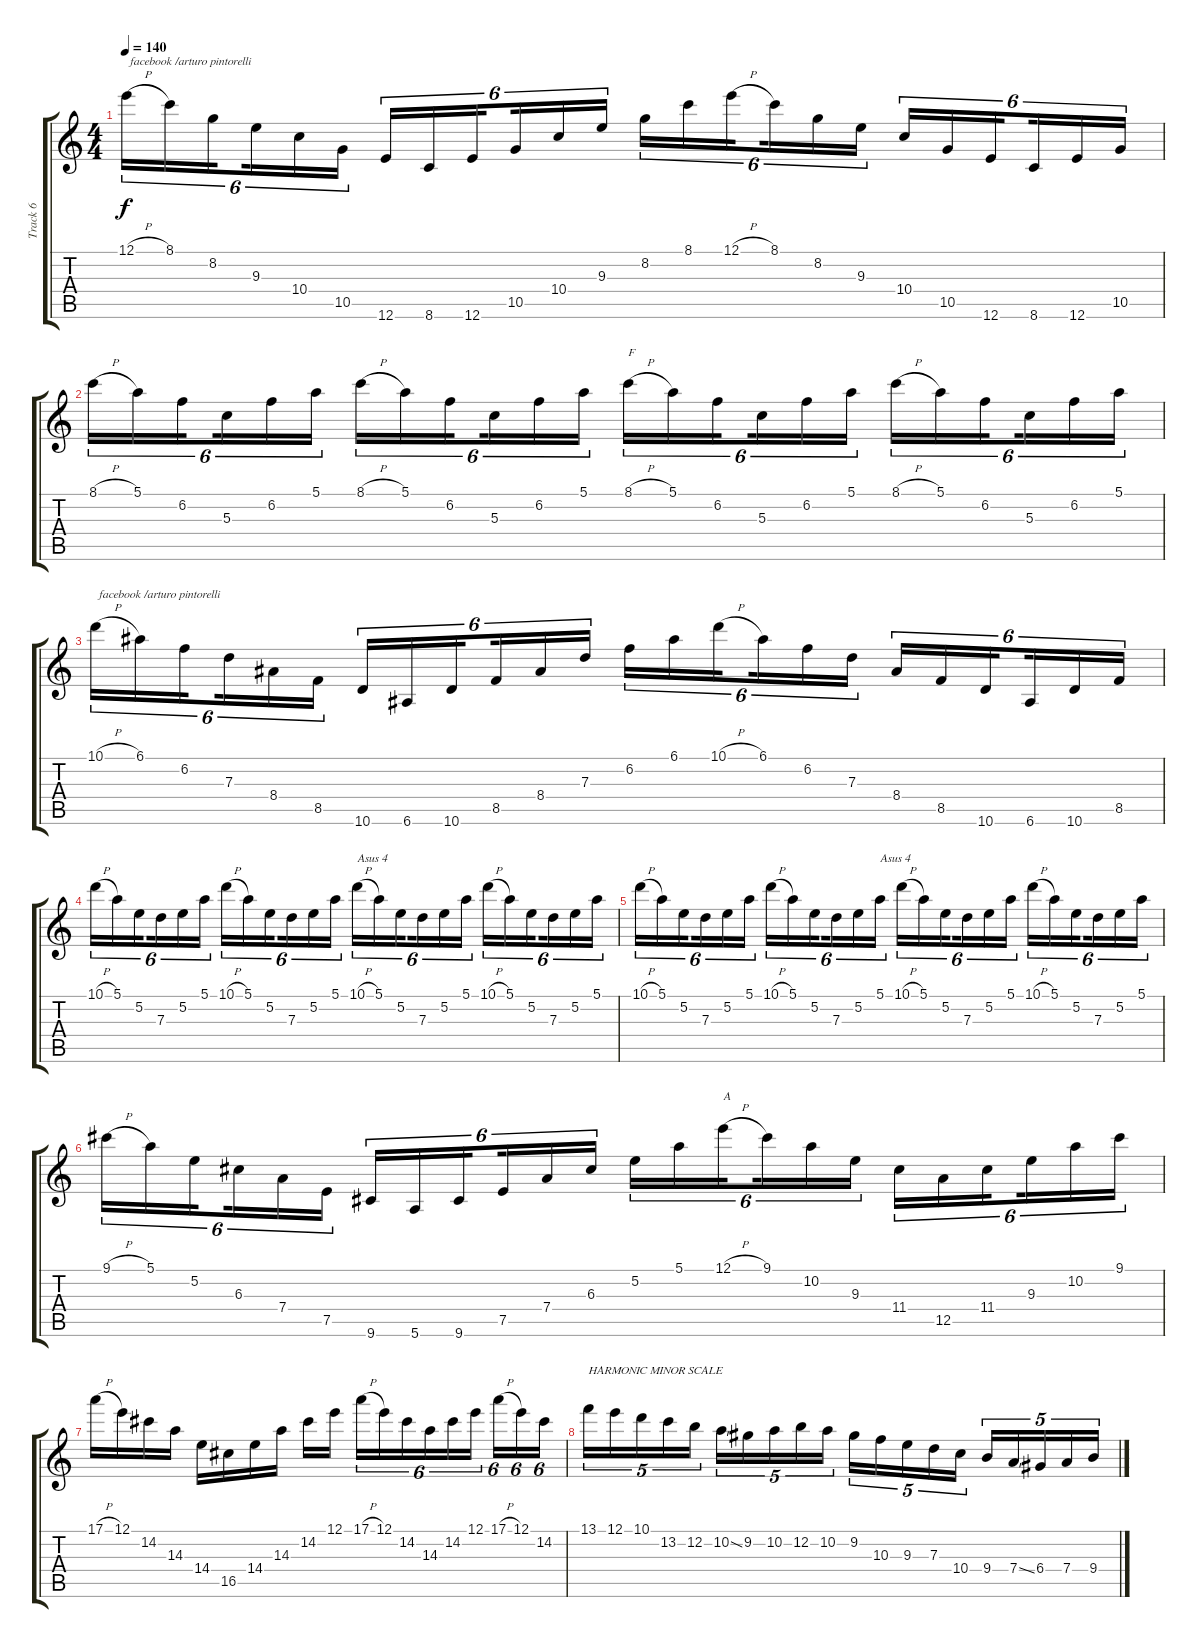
\track ("Track 6" "Track 6") {instrument distortionguitar}
\staff {score tabs}
\tuning (E4 B3 G3 D3 A2 E2) {hide}
\ts (4 4)
\tempo 140
\clef g2
\ks c
12.1{h}.16{tu (6 4) txt " facebook /arturo pintorelli" dy f} 8.1.16{tu (6 4)} 8.2.16{tu (6 4) beam splitsecondary} 9.3.16{tu (6 4)} 10.4.16{tu (6 4)} 10.5.16{tu (6 4)} 12.6.16{tu (6 4)} 8.6.16{tu (6 4)} 12.6.16{tu (6 4) beam splitsecondary} 10.5.16{tu (6 4)} 10.4.16{tu (6 4)} 9.3.16{tu (6 4)} 8.2.16{tu (6 4)} 8.1.16{tu (6 4)} 12.1{h}.16{tu (6 4) beam splitsecondary} 8.1.16{tu (6 4)} 8.2.16{tu (6 4)} 9.3.16{tu (6 4)} 10.4.16{tu (6 4)} 10.5.16{tu (6 4)} 12.6.16{tu (6 4) beam splitsecondary} 8.6.16{tu (6 4)} 12.6.16{tu (6 4)} 10.5.16{tu (6 4)} |
8.1{h}.16{tu (6 4)} 5.1.16{tu (6 4)} 6.2.16{tu (6 4) beam splitsecondary} 5.3.16{tu (6 4)} 6.2.16{tu (6 4)} 5.1.16{tu (6 4)} 8.1{h}.16{tu (6 4)} 5.1.16{tu (6 4)} 6.2.16{tu (6 4) beam splitsecondary} 5.3.16{tu (6 4)} 6.2.16{tu (6 4)} 5.1.16{tu (6 4)} 8.1{h}.16{tu (6 4) txt "F"} 5.1.16{tu (6 4)} 6.2.16{tu (6 4) beam splitsecondary} 5.3.16{tu (6 4)} 6.2.16{tu (6 4)} 5.1.16{tu (6 4)} 8.1{h}.16{tu (6 4)} 5.1.16{tu (6 4)} 6.2.16{tu (6 4) beam splitsecondary} 5.3.16{tu (6 4)} 6.2.16{tu (6 4)} 5.1.16{tu (6 4)} |
10.1{h}.16{tu (6 4) txt " facebook /arturo pintorelli"} 6.1.16{tu (6 4)} 6.2.16{tu (6 4) beam splitsecondary} 7.3.16{tu (6 4)} 8.4.16{tu (6 4)} 8.5.16{tu (6 4)} 10.6.16{tu (6 4)} 6.6.16{tu (6 4)} 10.6.16{tu (6 4) beam splitsecondary} 8.5.16{tu (6 4)} 8.4.16{tu (6 4)} 7.3.16{tu (6 4)} 6.2.16{tu (6 4)} 6.1.16{tu (6 4)} 10.1{h}.16{tu (6 4) beam splitsecondary} 6.1.16{tu (6 4)} 6.2.16{tu (6 4)} 7.3.16{tu (6 4)} 8.4.16{tu (6 4)} 8.5.16{tu (6 4)} 10.6.16{tu (6 4) beam splitsecondary} 6.6.16{tu (6 4)} 10.6.16{tu (6 4)} 8.5.16{tu (6 4)} |
10.1{h}.16{tu (6 4)} 5.1.16{tu (6 4)} 5.2.16{tu (6 4) beam splitsecondary} 7.3.16{tu (6 4)} 5.2.16{tu (6 4)} 5.1.16{tu (6 4)} 10.1{h}.16{tu (6 4)} 5.1.16{tu (6 4)} 5.2.16{tu (6 4) beam splitsecondary} 7.3.16{tu (6 4)} 5.2.16{tu (6 4)} 5.1.16{tu (6 4)} 10.1{h}.16{tu (6 4) txt "Asus 4"} 5.1.16{tu (6 4)} 5.2.16{tu (6 4) beam splitsecondary} 7.3.16{tu (6 4)} 5.2.16{tu (6 4)} 5.1.16{tu (6 4)} 10.1{h}.16{tu (6 4)} 5.1.16{tu (6 4)} 5.2.16{tu (6 4) beam splitsecondary} 7.3.16{tu (6 4)} 5.2.16{tu (6 4)} 5.1.16{tu (6 4)} |
10.1{h}.16{tu (6 4)} 5.1.16{tu (6 4)} 5.2.16{tu (6 4) beam splitsecondary} 7.3.16{tu (6 4)} 5.2.16{tu (6 4)} 5.1.16{tu (6 4)} 10.1{h}.16{tu (6 4)} 5.1.16{tu (6 4)} 5.2.16{tu (6 4) beam splitsecondary} 7.3.16{tu (6 4)} 5.2.16{tu (6 4)} 5.1.16{tu (6 4) txt "Asus 4"} 10.1{h}.16{tu (6 4)} 5.1.16{tu (6 4)} 5.2.16{tu (6 4) beam splitsecondary} 7.3.16{tu (6 4)} 5.2.16{tu (6 4)} 5.1.16{tu (6 4)} 10.1{h}.16{tu (6 4)} 5.1.16{tu (6 4)} 5.2.16{tu (6 4) beam splitsecondary} 7.3.16{tu (6 4)} 5.2.16{tu (6 4)} 5.1.16{tu (6 4)} |
9.1{h}.16{tu (6 4)} 5.1.16{tu (6 4)} 5.2.16{tu (6 4) beam splitsecondary} 6.3.16{tu (6 4)} 7.4.16{tu (6 4)} 7.5.16{tu (6 4)} 9.6.16{tu (6 4)} 5.6.16{tu (6 4)} 9.6.16{tu (6 4) beam splitsecondary} 7.5.16{tu (6 4)} 7.4.16{tu (6 4)} 6.3.16{tu (6 4)} 5.2.16{tu (6 4)} 5.1.16{tu (6 4)} 12.1{h}.16{tu (6 4) txt "A" beam splitsecondary} 9.1.16{tu (6 4)} 10.2.16{tu (6 4)} 9.3.16{tu (6 4)} 11.4.16{tu (6 4)} 12.5.16{tu (6 4)} 11.4.16{tu (6 4) beam splitsecondary} 9.3.16{tu (6 4)} 10.2.16{tu (6 4)} 9.1.16{tu (6 4)} |
17.1{h}.16 12.1.16 14.2.16 14.3.16 14.4.16 16.5.16 14.4.16 14.3.16 14.2.16 12.1.16{beam splitsecondary} 17.1{h}.16{tu (6 4)} 12.1.16{tu (6 4)} 14.2.16{tu (6 4)} 14.3.16{tu (6 4)} 14.2.16{tu (6 4)} 12.1.16{tu (6 4) beam splitsecondary} 17.1{h}.16{tu (6 4)} 12.1.16{tu (6 4)} 14.2.16{tu (6 4)} |
13.1.16{tu (5 4) txt "HARMONIC MINOR SCALE"} 12.1.16{tu (5 4)} 10.1.16{tu (5 4)} 13.2.16{tu (5 4)} 12.2.16{tu (5 4)} 10.2{ss}.16{tu (5 4)} 9.2.16{tu (5 4)} 10.2.16{tu (5 4)} 12.2.16{tu (5 4)} 10.2.16{tu (5 4)} 9.2.16{tu (5 4)} 10.3.16{tu (5 4)} 9.3.16{tu (5 4)} 7.3.16{tu (5 4)} 10.4.16{tu (5 4)} 9.4.16{tu (5 4)} 7.4{ss}.16{tu (5 4)} 6.4.16{tu (5 4)} 7.4.16{tu (5 4)} 9.4.16{tu (5 4)}
